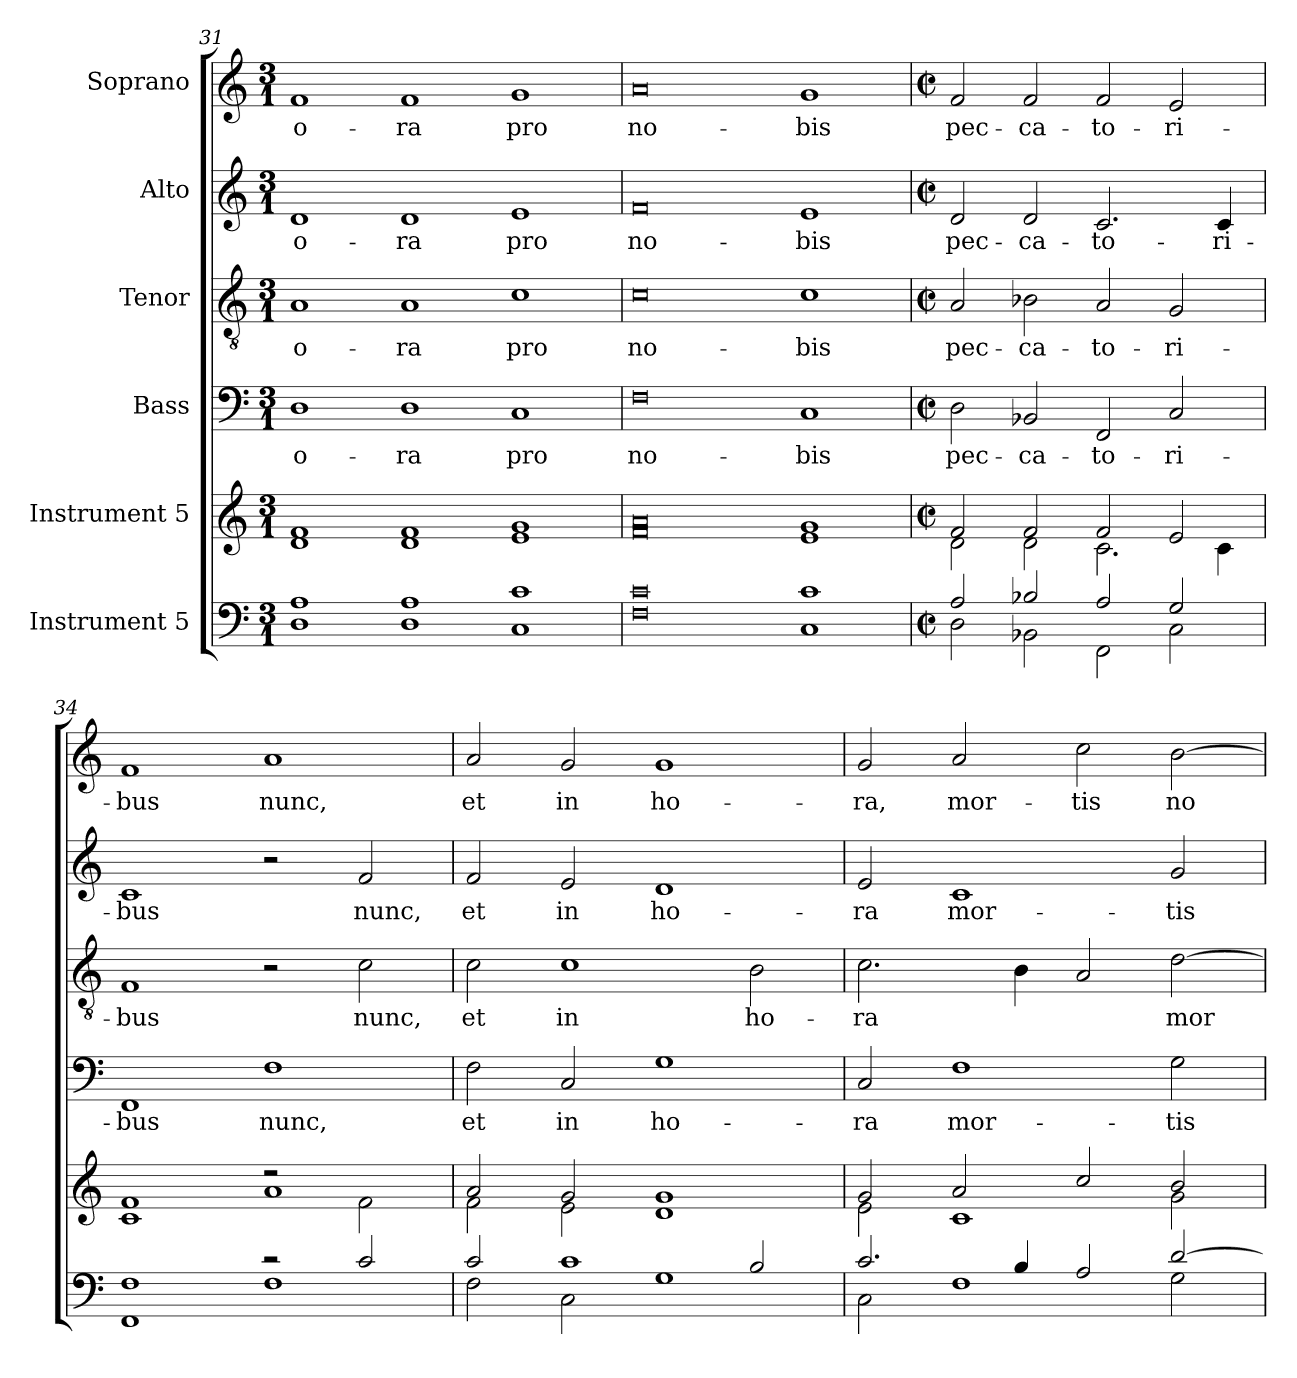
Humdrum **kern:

**kern	**kern	**kern	**text	**kern	**text	**kern	**text	**kern	**text
*part6	*part5	*part4	*part4	*part3	*part3	*part2	*part2	*part1	*part1
*staff6	*staff5	*staff4	*staff4	*staff3	*staff3	*staff2	*staff2	*staff1	*staff1
*I"Instrument 5	*I"Instrument 5	*I"Bass	*	*I"Tenor	*	*I"Alto	*	*I"Soprano	*
!!LO:PB:g=z
*clefF4	*clefG2	*clefF4	*	*clefGv2	*	*clefG2	*	*clefG2	*
*k[]	*k[]	*k[]	*	*k[]	*	*k[]	*	*k[]	*
*C:	*C:	*C:	*	*C:	*	*C:	*	*C:	*
*M3/1	*M3/1	*M3/1	*	*M3/1	*	*M3/1	*	*M3/1	*
=31	=31	=31	=31	=31	=31	=31	=31	=31	=31
!	!	!	!LO:LY:b:cj	!	!LO:LY:b:cj	!	!LO:LY:b:cj	!	!LO:LY:b
1D 1A	1d 1f	1D	o-	1A	o-	1d	o-	1f	o-
!	!	!	!LO:LY:b:cj	!	!LO:LY:b:cj	!	!LO:LY:b:cj	!	!LO:LY:b
1D 1A	1d 1f	1D	-ra	1A	-ra	1d	-ra	1f	-ra
!	!	!	!LO:LY:b:cj	!	!LO:LY:b:cj	!	!LO:LY:b:cj	!	!LO:LY:b
1c 1C	1g 1e	1C	pro	1c	pro	1e	pro	1g	pro
=32	=32	=32	=32	=32	=32	=32	=32	=32	=32
!	!	!	!LO:LY:b:cj	!	!LO:LY:b:cj	!	!LO:LY:b:cj	!	!LO:LY:b
0c 0F	0f 0a	0F	no-	0c	no-	0f	no-	0a	no-
!	!	!	!LO:LY:b:cj	!	!LO:LY:b:cj	!	!LO:LY:b:cj	!	!LO:LY:b
1C 1c	1e 1g	1C	-bis	1c	-bis	1e	-bis	1g	-bis
=33	=33	=33	=33	=33	=33	=33	=33	=33	=33
*M2/2	*M2/2	*M2/2	*	*M2/2	*	*M2/2	*	*M2/2	*
*met(c|)	*met(c|)	*met(c|)	*	*met(c|)	*	*met(c|)	*	*met(c|)	*
*^	*^	*	*	*	*	*	*	*	*
!	!	!	!	!	!LO:LY:b:cj	!	!LO:LY:b:cj	!	!LO:LY:b:cj	!	!LO:LY:b
2A/	2D\	2f/	2d\	2D\	pec-	2A/	pec-	2d/	pec-	2f/	pec-
!	!	!	!	!	!LO:LY:b:cj	!	!LO:LY:b:cj	!	!LO:LY:b:cj	!	!LO:LY:b
2B-X/	2BB-X\	2f/	2d\	2BB-X/	-ca-	2B-X\	-ca-	2d/	-ca-	2f/	-ca-
!	!	!	!	!	!LO:LY:b:cj	!	!LO:LY:b:cj	!	!LO:LY:b:cj	!	!LO:LY:b
2A/	2FF\	2f/	2.c\	2FF/	-to-	2A/	-to-	2.c/	-to-	2f/	-to-
!	!	!	!	!	!LO:LY:b:cj	!	!LO:LY:b:cj	!	!	!	!LO:LY:b
2G/	2C\	2e/	.	2C/	-ri-	2G/	-ri-	.	.	2e/	-ri-
!	!	!	!	!	!	!	!	!	!LO:LY:b:cj	!	!
.	.	.	4c\	.	.	.	.	4c/	-ri-	.	.
=34	=34	=34	=34	=34	=34	=34	=34	=34	=34	=34	=34
!	!	!	!	!	!LO:LY:b:cj	!	!LO:LY:b:cj	!	!LO:LY:b:cj	!	!LO:LY:b
1FF	1F	1c	1f	1FF	-bus	1F	-bus	1c	-bus	1f	-bus
!	!	!	!	!	!LO:LY:b:cj	!	!	!	!	!	!LO:LY:b
2r	1F	2r	1a	1F	nunc,	2r	.	2r	.	1a	nunc,
!	!	!	!	!	!	!	!LO:LY:b:cj	!	!LO:LY:b:cj	!	!
2c/	.	2f\	.	.	.	2c\	nunc,	2f/	nunc,	.	.
=35	=35	=35	=35	=35	=35	=35	=35	=35	=35	=35	=35
!	!	!	!	!	!LO:LY:b:cj	!	!LO:LY:b:cj	!	!LO:LY:b:cj	!	!LO:LY:b
2c/	2F\	2a/	2f\	2F\	et	2c\	et	2f/	et	2a/	et
!	!	!	!	!	!LO:LY:b:cj	!	!LO:LY:b:cj	!	!LO:LY:b:cj	!	!LO:LY:b
1c	2C\	2g/	2e\	2C/	in	1c	in	2e/	in	2g/	in
!	!	!	!	!	!LO:LY:b:cj	!	!	!	!LO:LY:b:cj	!	!LO:LY:b
.	1G	1d	1g	1G	ho-	.	.	1d	ho-	1g	ho-
!	!	!	!	!	!	!	!LO:LY:b:cj	!	!	!	!
2B/	.	.	.	.	.	2B\	ho-	.	.	.	.
=36	=36	=36	=36	=36	=36	=36	=36	=36	=36	=36	=36
!	!	!	!	!	!LO:LY:b:cj	!	!LO:LY:b:cj	!	!LO:LY:b:cj	!	!LO:LY:b
2.c/	2C\	2g/	2e\	2C/	-ra	2.c\	-ra	2e/	-ra	2g/	-ra,
!	!	!	!	!	!LO:LY:b:cj	!	!	!	!LO:LY:b:cj	!	!LO:LY:b
.	1F	2a/	1c	1F	mor-	.	.	1c	mor-	2a/	mor-
!	!	!	!	!	!	!	!LO:LY:b:cj	!	!	!	!
4B/	.	.	.	.	.	4B\	.	.	.	.	.
!	!	!	!	!	!	!	!LO:LY:b:cj	!	!	!	!LO:LY:b
2A/	.	2cc/	.	.	.	2A/	.	.	.	2cc\	-tis
!	!	!	!	!	!LO:LY:b:cj	!	!LO:LY:b:cj	!	!LO:LY:b:cj	!	!LO:LY:b
[<2d/	2G\	2b/	2g\	2G\	-tis	[<2d\	mor-	2g/	-tis	[<2b\	no-
*v	*v	*	*	*	*	*	*	*	*	*	*
*	*v	*v	*	*	*	*	*	*	*	*
=	=	=	=	=	=	=	=	=	=
*-	*-	*-	*-	*-	*-	*-	*-	*-	*-
